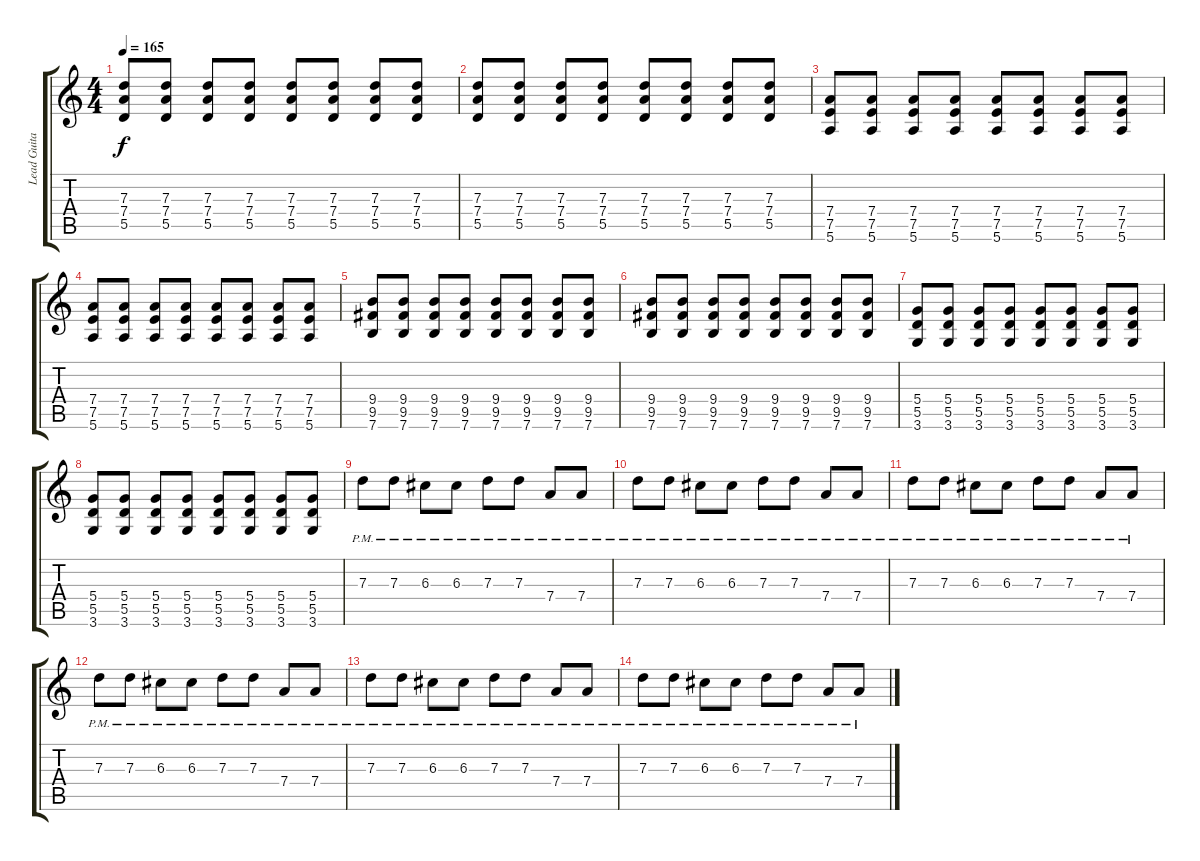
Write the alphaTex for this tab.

\track ("Lead Guitar" "Lead Guita") {instrument distortionguitar}
\staff {score tabs}
\tuning (E4 B3 G3 D3 A2 E2) {hide}
\ts (4 4)
\tempo 165
\clef g2
\ks c
(7.3 7.4 5.5).8{dy f} (7.3 7.4 5.5).8 (7.3 7.4 5.5).8 (7.3 7.4 5.5).8 (7.3 7.4 5.5).8 (7.3 7.4 5.5).8 (7.3 7.4 5.5).8 (7.3 7.4 5.5).8 |
(7.3 7.4 5.5).8 (7.3 7.4 5.5).8 (7.3 7.4 5.5).8 (7.3 7.4 5.5).8 (7.3 7.4 5.5).8 (7.3 7.4 5.5).8 (7.3 7.4 5.5).8 (7.3 7.4 5.5).8 |
(7.4 7.5 5.6).8 (7.4 7.5 5.6).8 (7.4 7.5 5.6).8 (7.4 7.5 5.6).8 (7.4 7.5 5.6).8 (7.4 7.5 5.6).8 (7.4 7.5 5.6).8 (7.4 7.5 5.6).8 |
(7.4 7.5 5.6).8 (7.4 7.5 5.6).8 (7.4 7.5 5.6).8 (7.4 7.5 5.6).8 (7.4 7.5 5.6).8 (7.4 7.5 5.6).8 (7.4 7.5 5.6).8 (7.4 7.5 5.6).8 |
(9.4 9.5 7.6).8 (9.4 9.5 7.6).8 (9.4 9.5 7.6).8 (9.4 9.5 7.6).8 (9.4 9.5 7.6).8 (9.4 9.5 7.6).8 (9.4 9.5 7.6).8 (9.4 9.5 7.6).8 |
(9.4 9.5 7.6).8 (9.4 9.5 7.6).8 (9.4 9.5 7.6).8 (9.4 9.5 7.6).8 (9.4 9.5 7.6).8 (9.4 9.5 7.6).8 (9.4 9.5 7.6).8 (9.4 9.5 7.6).8 |
(5.4 5.5 3.6).8 (5.4 5.5 3.6).8 (5.4 5.5 3.6).8 (5.4 5.5 3.6).8 (5.4 5.5 3.6).8 (5.4 5.5 3.6).8 (5.4 5.5 3.6).8 (5.4 5.5 3.6).8 |
(5.4 5.5 3.6).8 (5.4 5.5 3.6).8 (5.4 5.5 3.6).8 (5.4 5.5 3.6).8 (5.4 5.5 3.6).8 (5.4 5.5 3.6).8 (5.4 5.5 3.6).8 (5.4 5.5 3.6).8 |
7.3{pm}.8 7.3{pm}.8 6.3{pm}.8 6.3{pm}.8 7.3{pm}.8 7.3{pm}.8 7.4{pm}.8 7.4{pm}.8 |
7.3{pm}.8 7.3{pm}.8 6.3{pm}.8 6.3{pm}.8 7.3{pm}.8 7.3{pm}.8 7.4{pm}.8 7.4{pm}.8 |
7.3{pm}.8 7.3{pm}.8 6.3{pm}.8 6.3{pm}.8 7.3{pm}.8 7.3{pm}.8 7.4{pm}.8 7.4{pm}.8 |
7.3{pm}.8 7.3{pm}.8 6.3{pm}.8 6.3{pm}.8 7.3{pm}.8 7.3{pm}.8 7.4{pm}.8 7.4{pm}.8 |
7.3{pm}.8 7.3{pm}.8 6.3{pm}.8 6.3{pm}.8 7.3{pm}.8 7.3{pm}.8 7.4{pm}.8 7.4{pm}.8 |
7.3{pm}.8 7.3{pm}.8 6.3{pm}.8 6.3{pm}.8 7.3{pm}.8 7.3{pm}.8 7.4{pm}.8 7.4{pm}.8
